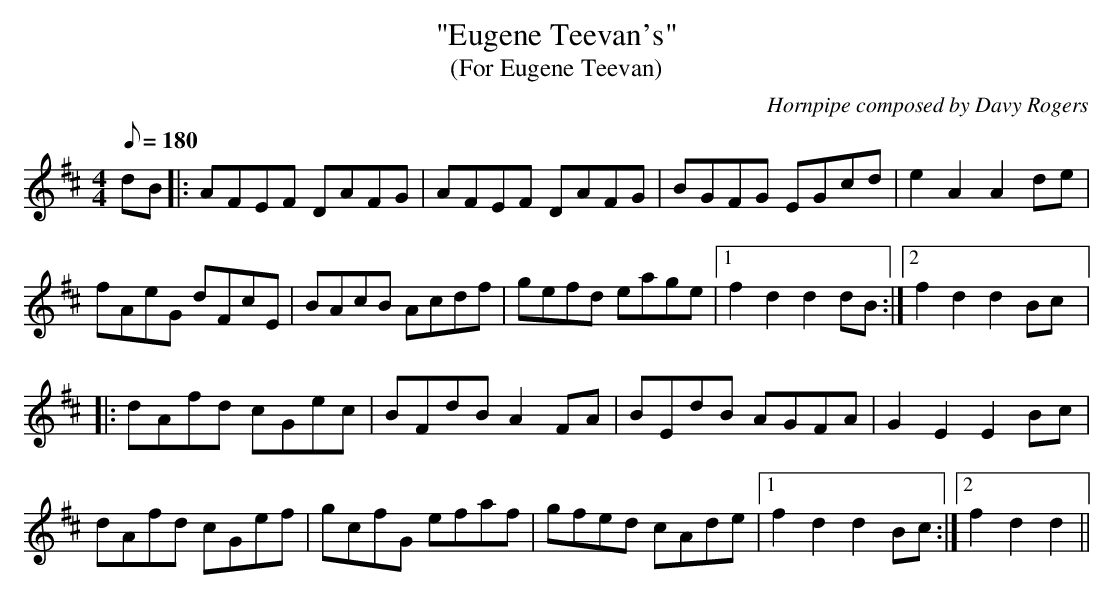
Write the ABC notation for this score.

X:1
T:"Eugene Teevan's"
T:(For Eugene Teevan)
C:Hornpipe composed by Davy Rogers
L:1/8
Q:180
M:4/4
K:D
dB |: AFEF DAFG | AFEF DAFG | BGFG EGcd | e2 A2 A2 de |
fAeG dFcE | BAcB Acdf | gefd eage |1 f2d2 d2 dB :|2 f2d2 d2 Bc |:
dAfd cGec | BFdB A2 FA | BEdB AGFA | G2 E2 E2 Bc |
dAfd cGef | gcfG efaf | gfed cAde |1 f2 d2 d2 Bc :|2 f2 d2 d2 ||
